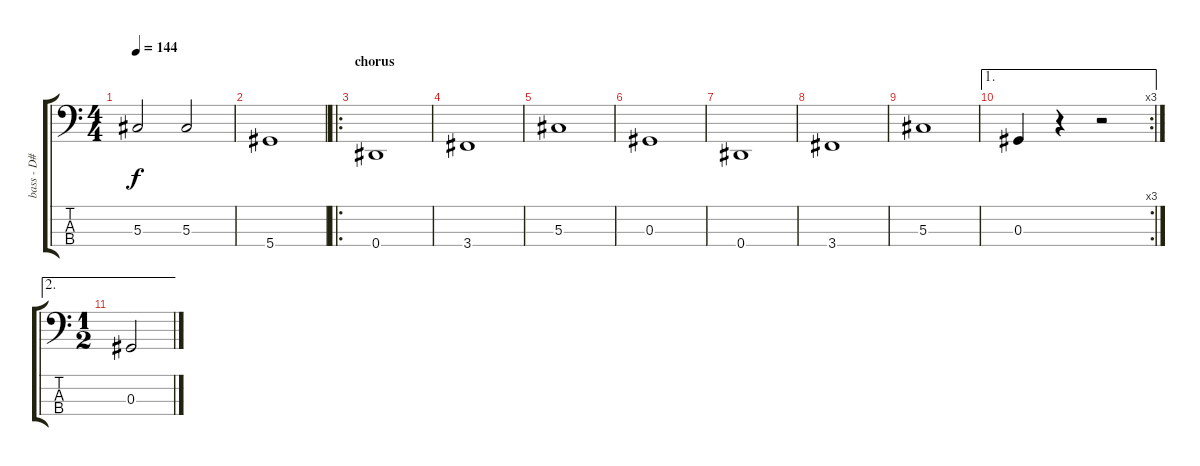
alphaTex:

\track ("bass - D#" "bass - D#") {instrument electricbasspick}
\staff {score tabs}
\tuning (Gb2 Db2 Ab1 Eb1) {hide}
\ts (4 4)
\tempo 144
\clef f4
\ks c
5.3.2{dy f} 5.3.2 |
5.4.1 |
\ro
\section ("" "chorus")
0.4.1 |
3.4.1 |
5.3.1 |
0.3.1 |
0.4.1 |
3.4.1 |
5.3.1 |
\ae 1
\rc 3
0.3.4 r.4 r.2 |
\ae 2
\ts (1 2)
0.3.2
